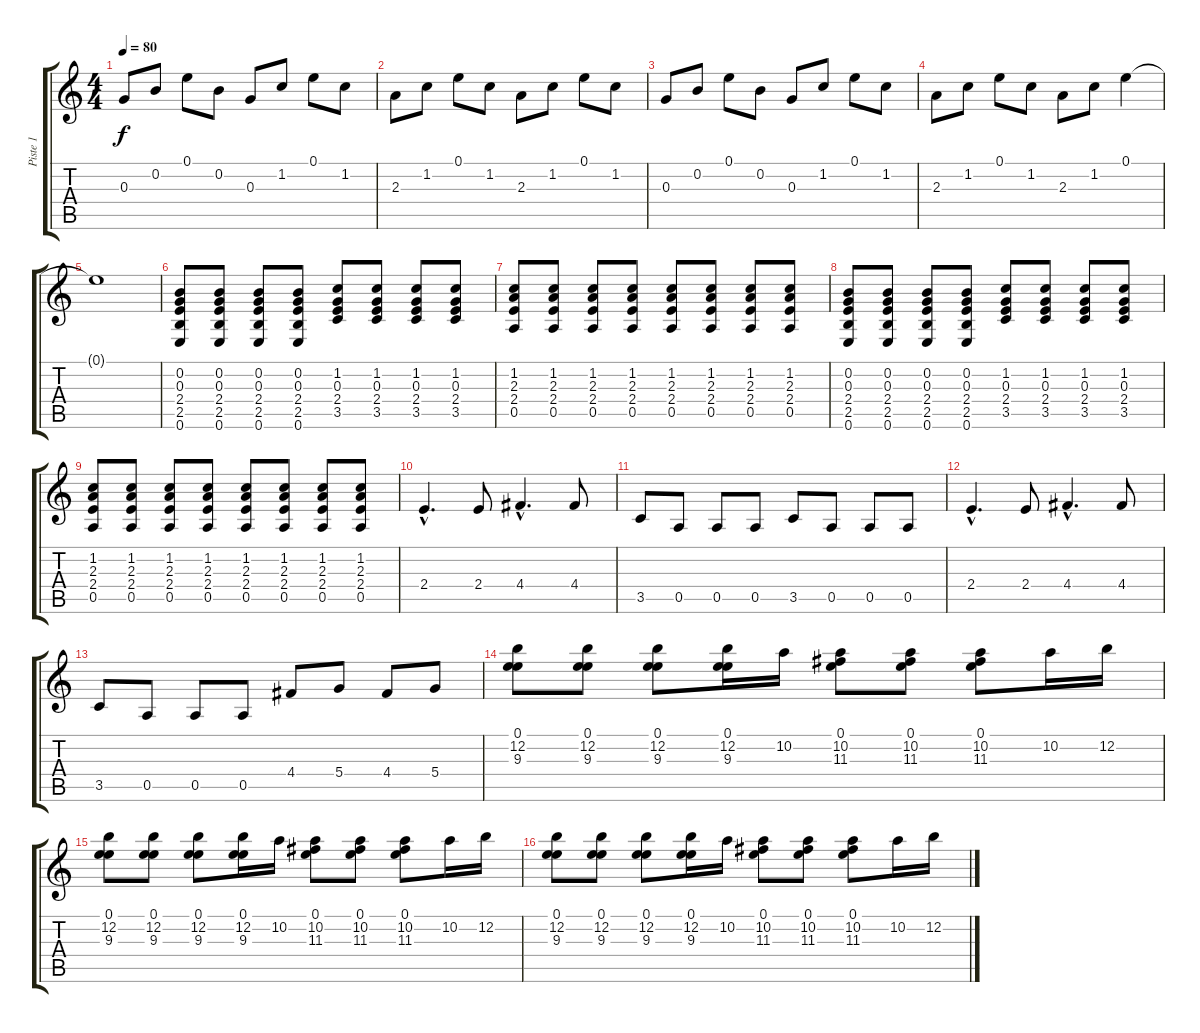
\track ("Piste 1" "Piste 1") {instrument distortionguitar}
\staff {score tabs}
\tuning (E4 B3 G3 D3 A2 E2) {hide}
\ts (4 4)
\tempo 80
\clef g2
\ks c
0.3.8{dy f instrument distortionguitar} 0.2.8 0.1.8 0.2.8 0.3.8 1.2.8 0.1.8 1.2.8 |
2.3.8 1.2.8 0.1.8 1.2.8 2.3.8 1.2.8 0.1.8 1.2.8 |
0.3.8 0.2.8 0.1.8 0.2.8 0.3.8 1.2.8 0.1.8 1.2.8 |
2.3.8 1.2.8 0.1.8 1.2.8 2.3.8 1.2.8 0.1.4 |
0.1{t}.1 |
(0.2 0.3 2.4 2.5 0.6).8 (0.2 0.3 2.4 2.5 0.6).8 (0.2 0.3 2.4 2.5 0.6).8 (0.2 0.3 2.4 2.5 0.6).8 (1.2 0.3 2.4 3.5).8 (1.2 0.3 2.4 3.5).8 (1.2 0.3 2.4 3.5).8 (1.2 0.3 2.4 3.5).8 |
(1.2 2.3 2.4 0.5).8 (1.2 2.3 2.4 0.5).8 (1.2 2.3 2.4 0.5).8 (1.2 2.3 2.4 0.5).8 (1.2 2.3 2.4 0.5).8 (1.2 2.3 2.4 0.5).8 (1.2 2.3 2.4 0.5).8 (1.2 2.3 2.4 0.5).8 |
(0.2 0.3 2.4 2.5 0.6).8 (0.2 0.3 2.4 2.5 0.6).8 (0.2 0.3 2.4 2.5 0.6).8 (0.2 0.3 2.4 2.5 0.6).8 (1.2 0.3 2.4 3.5).8 (1.2 0.3 2.4 3.5).8 (1.2 0.3 2.4 3.5).8 (1.2 0.3 2.4 3.5).8 |
(1.2 2.3 2.4 0.5).8 (1.2 2.3 2.4 0.5).8 (1.2 2.3 2.4 0.5).8 (1.2 2.3 2.4 0.5).8 (1.2 2.3 2.4 0.5).8 (1.2 2.3 2.4 0.5).8 (1.2 2.3 2.4 0.5).8 (1.2 2.3 2.4 0.5).8 |
2.4{hac}.4{d} 2.4.8 4.4{hac}.4{d} 4.4.8 |
3.5.8 0.5.8 0.5.8 0.5.8 3.5.8 0.5.8 0.5.8 0.5.8 |
2.4{hac}.4{d} 2.4.8 4.4{hac}.4{d} 4.4.8 |
3.5.8 0.5.8 0.5.8 0.5.8 4.4.8 5.4.8 4.4.8 5.4.8 |
(0.1 12.2 9.3).8 (0.1 12.2 9.3).8 (0.1 12.2 9.3).8 (0.1 12.2 9.3).16 10.2.16 (0.1 10.2 11.3).8 (0.1 10.2 11.3).8 (0.1 10.2 11.3).8 10.2.16 12.2.16 |
(0.1 12.2 9.3).8 (0.1 12.2 9.3).8 (0.1 12.2 9.3).8 (0.1 12.2 9.3).16 10.2.16 (0.1 10.2 11.3).8 (0.1 10.2 11.3).8 (0.1 10.2 11.3).8 10.2.16 12.2.16 |
(0.1 12.2 9.3).8 (0.1 12.2 9.3).8 (0.1 12.2 9.3).8 (0.1 12.2 9.3).16 10.2.16 (0.1 10.2 11.3).8 (0.1 10.2 11.3).8 (0.1 10.2 11.3).8 10.2.16 12.2.16
